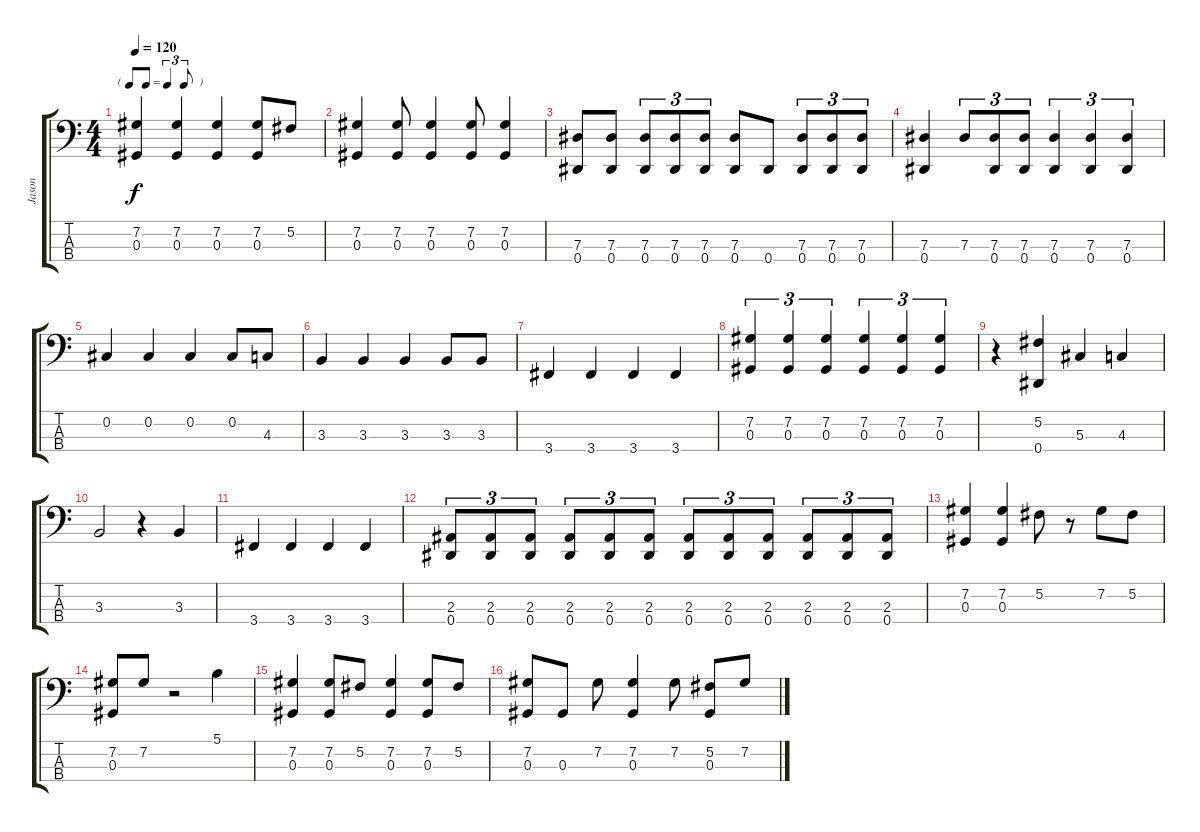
\track ("Jason" "Jason") {instrument electricbasspick}
\staff {score tabs}
\tuning (Gb2 Db2 Ab1 Eb1) {hide}
\ts (4 4)
\tf triplet8th
\tempo 120
\clef f4
\ks c
(7.2 0.3).4{dy f} (7.2 0.3).4 (7.2 0.3).4 (7.2 0.3).8 5.2.8 |
(7.2 0.3).4 (7.2 0.3).8 (7.2 0.3).4 (7.2 0.3).8 (7.2 0.3).4 |
(7.3 0.4).8 (7.3 0.4).8 (7.3 0.4).8{tu (3 2)} (7.3 0.4).8{tu (3 2)} (7.3 0.4).8{tu (3 2)} (7.3 0.4).8 0.4.8 (7.3 0.4).8{tu (3 2)} (7.3 0.4).8{tu (3 2)} (7.3 0.4).8{tu (3 2)} |
(7.3 0.4).4 7.3.8{tu (3 2)} (7.3 0.4).8{tu (3 2)} (7.3 0.4).8{tu (3 2)} (7.3 0.4).4{tu (3 2)} (7.3 0.4).4{tu (3 2)} (7.3 0.4).4{tu (3 2)} |
0.2.4 0.2.4 0.2.4 0.2.8 4.3.8 |
3.3.4 3.3.4 3.3.4 3.3.8 3.3.8 |
3.4.4 3.4.4 3.4.4 3.4.4 |
(7.2 0.3).4{tu (3 2)} (7.2 0.3).4{tu (3 2)} (7.2 0.3).4{tu (3 2)} (7.2 0.3).4{tu (3 2)} (7.2 0.3).4{tu (3 2)} (7.2 0.3).4{tu (3 2)} |
r.4 (5.2 0.4).4 5.3.4 4.3.4 |
3.3.2 r.4 3.3.4 |
3.4.4 3.4.4 3.4.4 3.4.4 |
(2.3 0.4).8{tu (3 2)} (2.3 0.4).8{tu (3 2)} (2.3 0.4).8{tu (3 2)} (2.3 0.4).8{tu (3 2)} (2.3 0.4).8{tu (3 2)} (2.3 0.4).8{tu (3 2)} (2.3 0.4).8{tu (3 2)} (2.3 0.4).8{tu (3 2)} (2.3 0.4).8{tu (3 2)} (2.3 0.4).8{tu (3 2)} (2.3 0.4).8{tu (3 2)} (2.3 0.4).8{tu (3 2)} |
(7.2 0.3).4 (7.2 0.3).4 5.2.8 r.8 7.2.8 5.2.8 |
(7.2 0.3).8 7.2.8 r.2 5.1.4 |
(7.2 0.3).4 (7.2 0.3).8 5.2.8 (7.2 0.3).4 (7.2 0.3).8 5.2.8 |
(7.2 0.3).8 0.3.8 7.2.8 (7.2 0.3).4 7.2.8 (5.2 0.3).8 7.2.8
